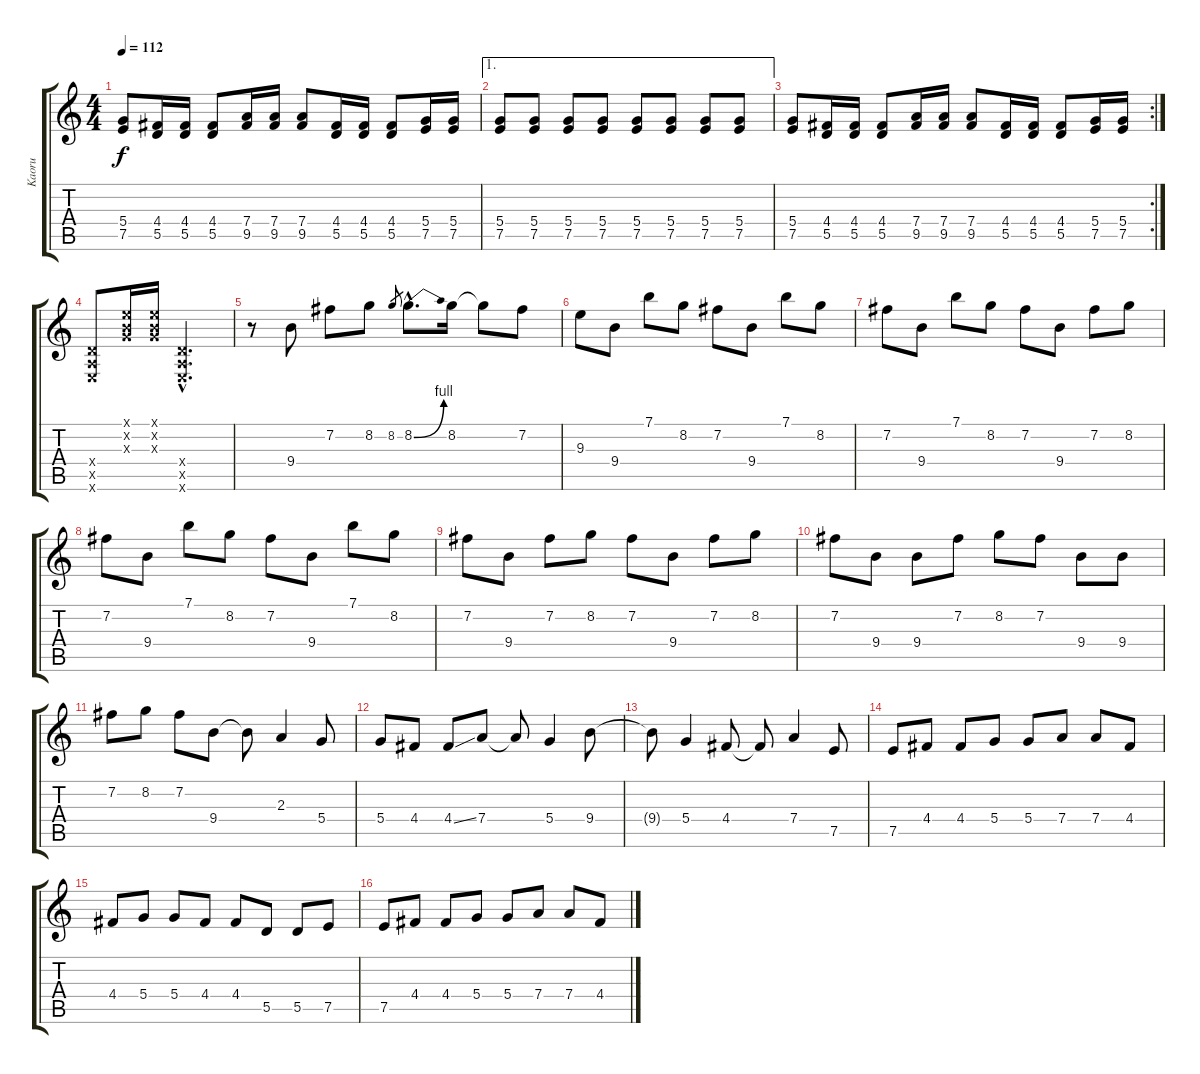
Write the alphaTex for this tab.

\track ("Kaoru " "Kaoru ") {instrument distortionguitar}
\staff {score tabs}
\tuning (E4 B3 G3 D3 A2 E2) {hide}
\ts (4 4)
\tempo 112
\clef g2
\ks c
(5.4 7.5).8{dy f} (4.4 5.5).16 (4.4 5.5).16 (4.4 5.5).8 (7.4 9.5).16 (7.4 9.5).16 (7.4 9.5).8 (4.4 5.5).16 (4.4 5.5).16 (4.4 5.5).8 (5.4 7.5).16 (5.4 7.5).16 |
\ae 1
(5.4 7.5).8 (5.4 7.5).8 (5.4 7.5).8 (5.4 7.5).8 (5.4 7.5).8 (5.4 7.5).8 (5.4 7.5).8 (5.4 7.5).8 |
\rc 2
(5.4 7.5).8 (4.4 5.5).16 (4.4 5.5).16 (4.4 5.5).8 (7.4 9.5).16 (7.4 9.5).16 (7.4 9.5).8 (4.4 5.5).16 (4.4 5.5).16 (4.4 5.5).8 (5.4 7.5).16 (5.4 7.5).16 |
(0.4{x} 0.5{x} 0.6{x}).8 (0.1{x} 0.2{x} 0.3{x}).16 (0.1{x} 0.2{x} 0.3{x}).16 (0.4{hac x} 0.5{hac x} 0.6{hac x}).2{d} |
r.8{balance 8} 9.4.8 7.2.8 8.2.8 8.2.8{gr} 8.2{be (bend 0 0 60 4) hac}.8{d} 8.2.16 8.2{t}.8 7.2.8 |
9.3.8 9.4.8 7.1.8 8.2.8 7.2.8 9.4.8 7.1.8 8.2.8 |
7.2.8 9.4.8 7.1.8 8.2.8 7.2.8 9.4.8 7.2.8 8.2.8 |
7.2.8 9.4.8 7.1.8 8.2.8 7.2.8 9.4.8 7.1.8 8.2.8 |
7.2.8 9.4.8 7.2.8 8.2.8 7.2.8 9.4.8 7.2.8 8.2.8 |
7.2.8 9.4.8 9.4.8 7.2.8 8.2.8 7.2.8 9.4.8 9.4.8 |
7.2.8 8.2.8 7.2.8 9.4.8 9.4{t}.8 2.3.4 5.4.8 |
5.4.8 4.4.8 4.4{ss}.8 7.4.8 7.4{t}.8 5.4.4 9.4.8 |
9.4{t}.8 5.4.4 4.4.8 4.4{t}.8 7.4.4 7.5.8 |
7.5.8 4.4.8 4.4.8 5.4.8 5.4.8 7.4.8 7.4.8 4.4.8 |
4.4.8 5.4.8 5.4.8 4.4.8 4.4.8 5.5.8 5.5.8 7.5.8 |
7.5.8 4.4.8 4.4.8 5.4.8 5.4.8 7.4.8 7.4.8 4.4.8
